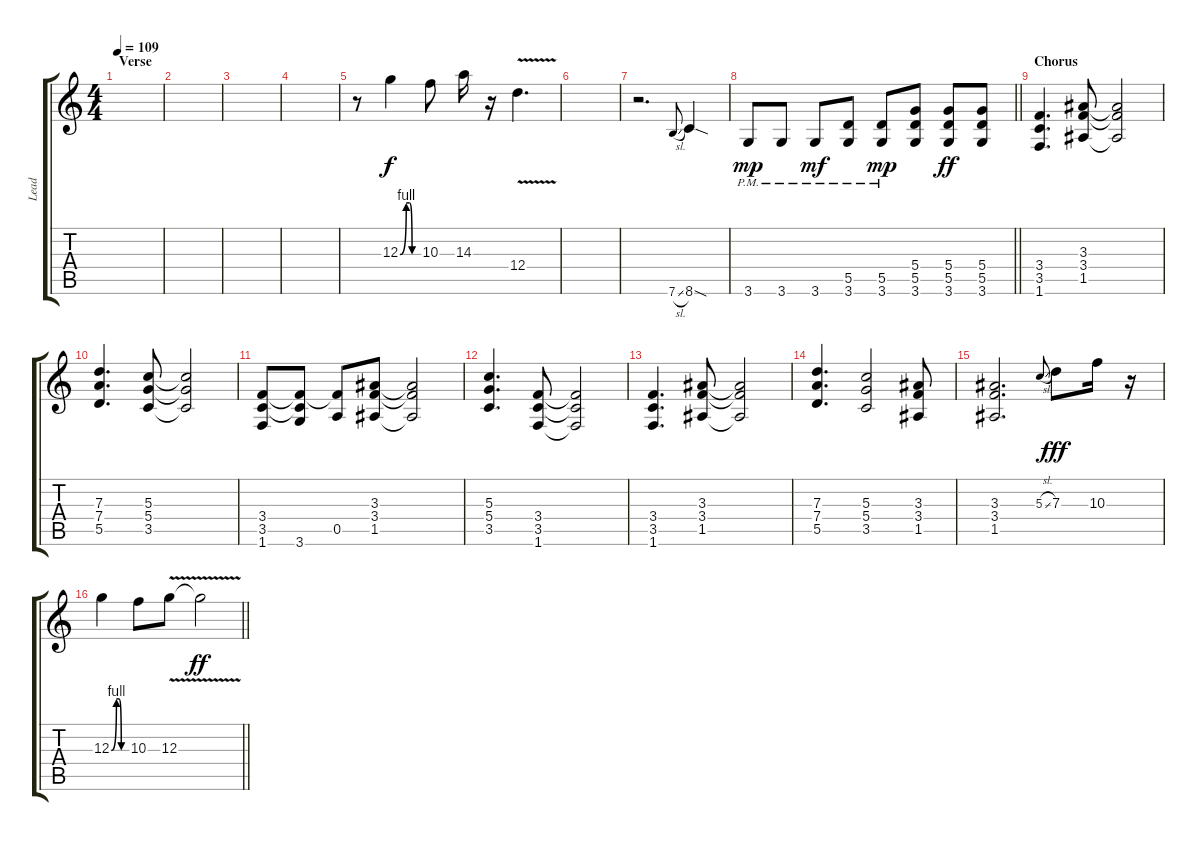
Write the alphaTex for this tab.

\track ("Lead" "Lead") {instrument overdrivenguitar}
\staff {score tabs}
\tuning (E4 B3 G3 D3 A2 E2) {hide}
\ts (4 4)
\section ("" "Verse")
\tempo 109
\clef g2
\ks c
|
|
|
|
r.8 12.3{be (custom 0 0 20 4 31 4 39 0 60 0)}.4 10.3.8 14.3.16 r.16 12.4{v}.4{d} |
|
r.2{d} 7.6{sl}.8{gr onbeat dy f} 8.6{sod}.4 |
\barLineRight lightlight
3.6{pm}.8{dy mp} 3.6{pm}.8 3.6{pm}.8{dy mf} (5.5 3.6{pm}).8 (5.5 3.6{pm}).8{dy mp} (5.4 5.5 3.6).8 (5.4 5.5 3.6).8{dy ff} (5.4 5.5 3.6).8 |
\section ("" "Chorus")
(3.4 3.5 1.6).4{d} (3.3 3.4 1.5).8 (3.3{t} 3.4{t} 1.5{t}).2 |
(7.3 7.4 5.5).4{d} (5.3 5.4 3.5).8 (5.3{t} 5.4{t} 3.5{t}).2 |
(3.4 3.5 1.6).8 (3.4{t} 3.5{t} 3.6).8 (3.4{t} 0.5).8 (3.3 3.4 1.5).8 (3.3{t} 3.4{t} 1.5{t}).2 |
(5.3 5.4 3.5).4{d} (3.4 3.5 1.6).8 (3.4{t} 3.5{t} 1.6{t}).2 |
(3.4 3.5 1.6).4{d} (3.3 3.4 1.5).8 (3.3{t} 3.4{t} 1.5{t}).2 |
(7.3 7.4 5.5).4{d} (5.3 5.4 3.5).2 (3.3 3.4 1.5).8 |
(3.3 3.4 1.5).2{d} 5.3{sl}.8{gr onbeat} 7.3.8{dy fff} 10.3.16 r.16 |
\barLineRight lightlight
12.3{be (custom 0 0 20 4 30 4 39 0 60 0)}.4 10.3.8 12.3{v}.8 12.3{t}.2{dy ff}
